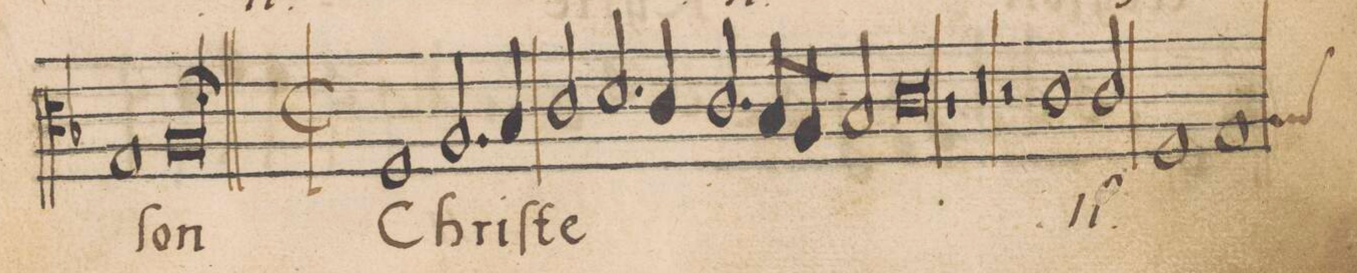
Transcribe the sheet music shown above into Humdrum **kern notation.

**kern	**text
*I"TENOR	*
*clefC3	*
*k[b-]	*
*met(C|)	*
*M2/1	*
1G/	.
=26-	=26-
0A/;	-ſon
=27||	=27||
*M2/1	*
*met(C|)	*
1F/	Chri-
2.A/	.
4B-/	-ſte
=28-	=28-
2c/	.
2.d/	.
4c/	.
2.c/	.
=29-	=29-
8B-/L	.
8A/J	.
2B-/	.
0c\	.
=30-	=30-
1r	.
=31-	=31-
0r	.
=32-	=32-
2r	.
1c\	Chri-
2c/	-ſte
=33-	=33-
1F/	.
*custos:A	*
1G/	.
*-	*-
